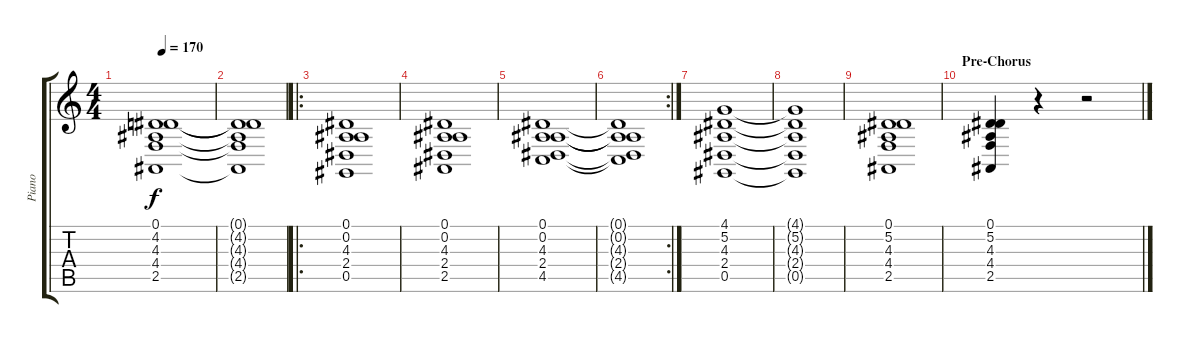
\track ("Piano" "Piano") {instrument acousticgrandpiano}
\staff {score tabs}
\tuning (Eb4 Bb3 Gb3 Db3 Ab2 Eb2) {hide}
\ts (4 4)
\tempo 170
\clef g2
\ks c
(0.1 4.2 4.3 4.4 2.5).1{dy f} |
(0.1{t} 4.2{t} 4.3{t} 4.4{t} 2.5{t}).1 |
\ro
(0.1 0.2 4.3 2.4 0.5).1 |
(0.1 0.2 4.3 2.4 2.5).1 |
(0.1 0.2 4.3 2.4 4.5).1 |
\rc 2
(0.1{t} 0.2{t} 4.3{t} 2.4{t} 4.5{t}).1 |
(4.1 5.2 4.3 2.4 0.5).1 |
(4.1{t} 5.2{t} 4.3{t} 2.4{t} 0.5{t}).1 |
(0.1 5.2 4.3 4.4 2.5).1 |
\section ("" "Pre-Chorus")
(0.1 5.2 4.3 4.4 2.5).4 r.4 r.2
